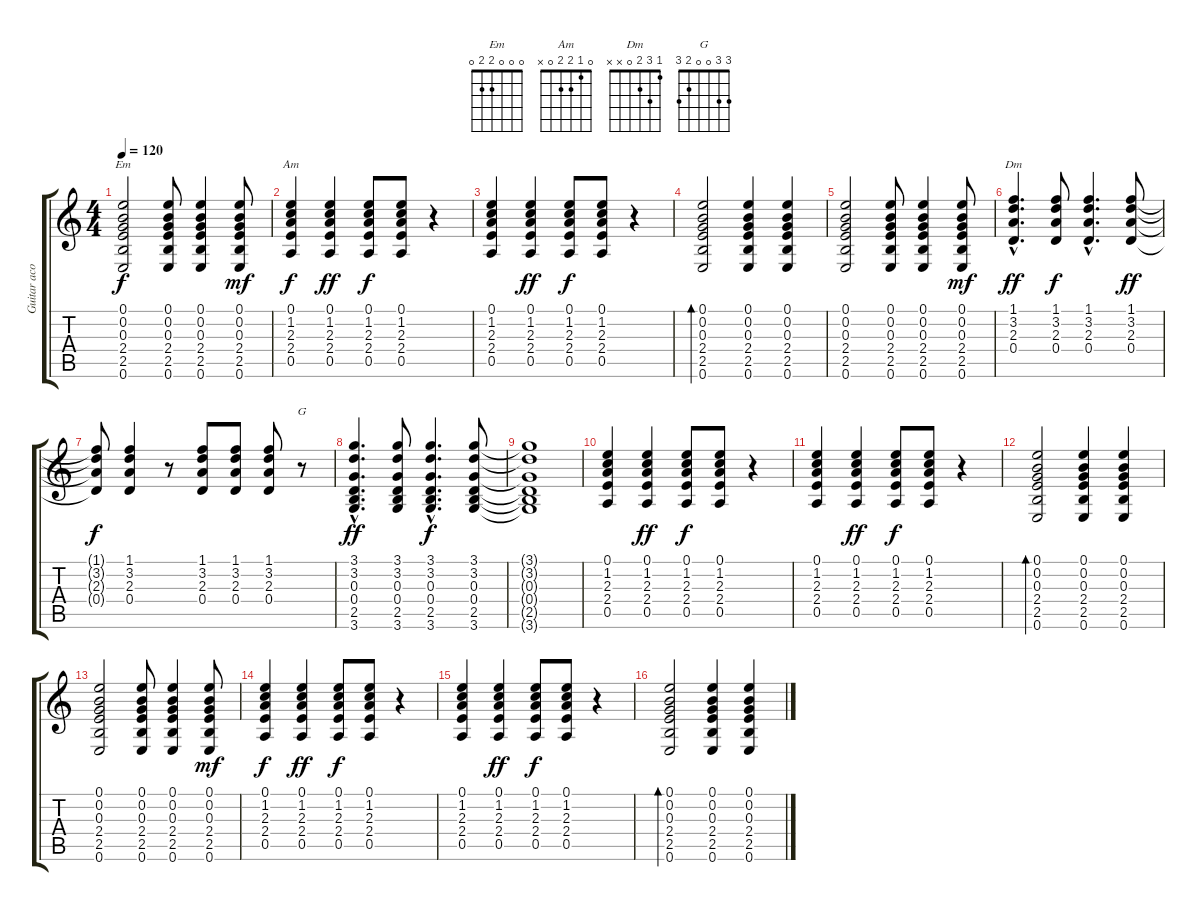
\track ("Guitar acoustique" "Guitar aco") {instrument acousticguitarsteel}
\staff {score tabs}
\tuning (E4 B3 G3 D3 A2 E2) {hide}
\chord ("Em" 0 0 0 2 2 0)
\chord ("Am" 0 1 2 2 0 x)
\chord ("Dm" 1 3 2 0 x x)
\chord ("G" 3 3 0 0 2 3)
\ts (4 4)
\tempo 120
\clef g2
\ks c
(0.1 0.2 0.3 2.4 2.5 0.6).2{ch "Em" dy f} (0.1 0.2 0.3 2.4 2.5 0.6).8 (0.1 0.2 0.3 2.4 2.5 0.6).4 (0.1 0.2 0.3 2.4 2.5 0.6).8{dy mf} |
(0.1 1.2 2.3 2.4 0.5).4{ch "Am" dy f} (0.1 1.2 2.3 2.4 0.5).4{dy ff} (0.1 1.2 2.3 2.4 0.5).8{dy f} (0.1 1.2 2.3 2.4 0.5).8 r.4 |
(0.1 1.2 2.3 2.4 0.5).4 (0.1 1.2 2.3 2.4 0.5).4{dy ff} (0.1 1.2 2.3 2.4 0.5).8{dy f} (0.1 1.2 2.3 2.4 0.5).8 r.4 |
(0.1 0.2 0.3 2.4 2.5 0.6).2{bd 120} (0.1 0.2 0.3 2.4 2.5 0.6).4 (0.1 0.2 0.3 2.4 2.5 0.6).4 |
(0.1 0.2 0.3 2.4 2.5 0.6).2 (0.1 0.2 0.3 2.4 2.5 0.6).8 (0.1 0.2 0.3 2.4 2.5 0.6).4 (0.1 0.2 0.3 2.4 2.5 0.6).8{dy mf} |
(1.1{hac} 3.2{hac} 2.3{hac} 0.4{hac}).4{d ch "Dm" dy ff} (1.1 3.2 2.3 0.4).8{dy f} (1.1{hac} 3.2{hac} 2.3{hac} 0.4{hac}).4{d} (1.1 3.2 2.3 0.4).8{dy ff} |
(1.1{t} 3.2{t} 2.3{t} 0.4{t}).8{dy f} (1.1 3.2 2.3 0.4).4 r.8 (1.1 3.2 2.3 0.4).8 (1.1 3.2 2.3 0.4).8 (1.1 3.2 2.3 0.4).8 r.8{ch "G"} |
(3.1{hac} 3.2{hac} 0.3{hac} 0.4{hac} 2.5{hac} 3.6{hac}).4{d dy ff} (3.1 3.2 0.3 0.4 2.5 3.6).8 (3.1{hac} 3.2{hac} 0.3{hac} 0.4{hac} 2.5{hac} 3.6{hac}).4{d dy f} (3.1 3.2 0.3 0.4 2.5 3.6).8 |
(3.1{t} 3.2{t} 0.3{t} 0.4{t} 2.5{t} 3.6{t}).1 |
(0.1 1.2 2.3 2.4 0.5).4 (0.1 1.2 2.3 2.4 0.5).4{dy ff} (0.1 1.2 2.3 2.4 0.5).8{dy f} (0.1 1.2 2.3 2.4 0.5).8 r.4 |
(0.1 1.2 2.3 2.4 0.5).4 (0.1 1.2 2.3 2.4 0.5).4{dy ff} (0.1 1.2 2.3 2.4 0.5).8{dy f} (0.1 1.2 2.3 2.4 0.5).8 r.4 |
(0.1 0.2 0.3 2.4 2.5 0.6).2{bd 120} (0.1 0.2 0.3 2.4 2.5 0.6).4 (0.1 0.2 0.3 2.4 2.5 0.6).4 |
(0.1 0.2 0.3 2.4 2.5 0.6).2 (0.1 0.2 0.3 2.4 2.5 0.6).8 (0.1 0.2 0.3 2.4 2.5 0.6).4 (0.1 0.2 0.3 2.4 2.5 0.6).8{dy mf} |
(0.1 1.2 2.3 2.4 0.5).4{dy f} (0.1 1.2 2.3 2.4 0.5).4{dy ff} (0.1 1.2 2.3 2.4 0.5).8{dy f} (0.1 1.2 2.3 2.4 0.5).8 r.4 |
(0.1 1.2 2.3 2.4 0.5).4 (0.1 1.2 2.3 2.4 0.5).4{dy ff} (0.1 1.2 2.3 2.4 0.5).8{dy f} (0.1 1.2 2.3 2.4 0.5).8 r.4 |
(0.1 0.2 0.3 2.4 2.5 0.6).2{bd 120} (0.1 0.2 0.3 2.4 2.5 0.6).4 (0.1 0.2 0.3 2.4 2.5 0.6).4
